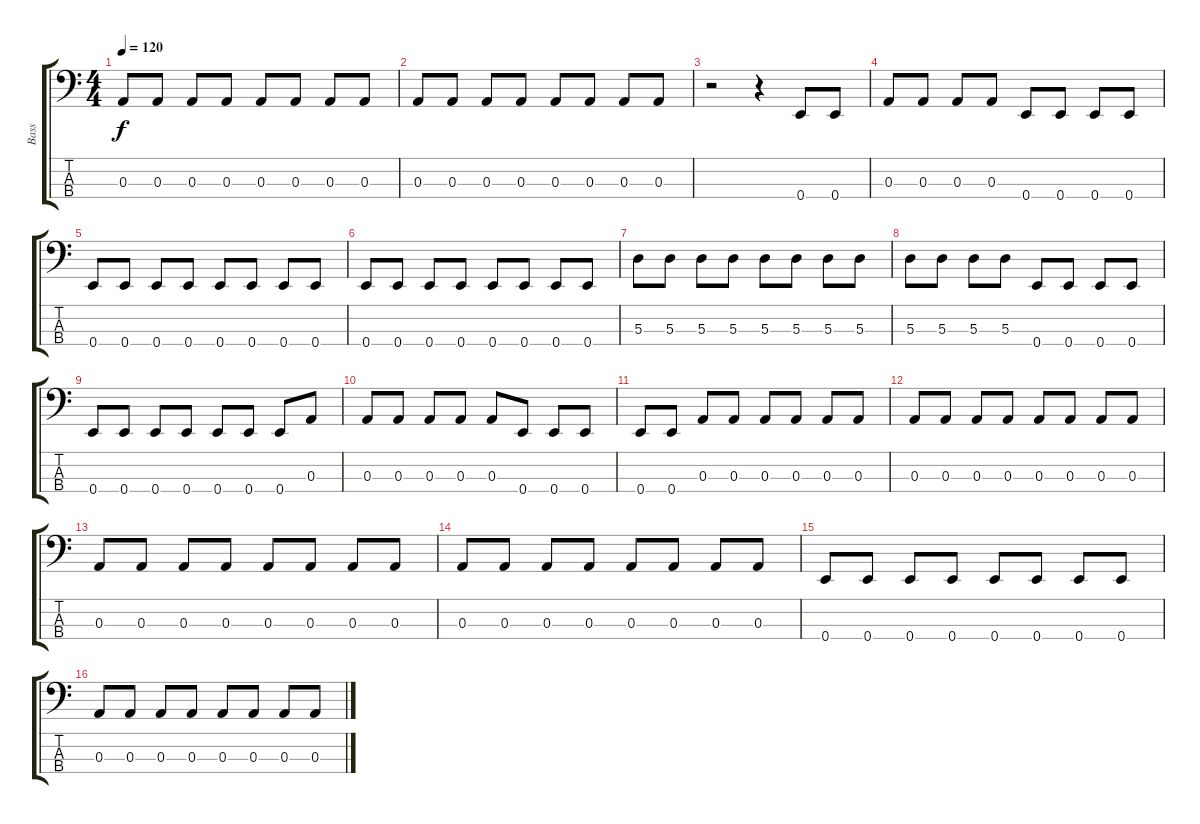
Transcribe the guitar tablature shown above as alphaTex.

\track ("Bass" "Bass") {instrument electricbasspick}
\staff {score tabs}
\tuning (G2 D2 A1 E1) {hide}
\ts (4 4)
\tempo 120
\clef f4
\ks c
0.3.8{dy f} 0.3.8 0.3.8 0.3.8 0.3.8 0.3.8 0.3.8 0.3.8 |
0.3.8 0.3.8 0.3.8 0.3.8 0.3.8 0.3.8 0.3.8 0.3.8 |
r.2 r.4 0.4.8 0.4.8 |
0.3.8 0.3.8 0.3.8 0.3.8 0.4.8 0.4.8 0.4.8 0.4.8 |
0.4.8 0.4.8 0.4.8 0.4.8 0.4.8 0.4.8 0.4.8 0.4.8 |
0.4.8 0.4.8 0.4.8 0.4.8 0.4.8 0.4.8 0.4.8 0.4.8 |
5.3.8 5.3.8 5.3.8 5.3.8 5.3.8 5.3.8 5.3.8 5.3.8 |
5.3.8 5.3.8 5.3.8 5.3.8 0.4.8 0.4.8 0.4.8 0.4.8 |
0.4.8 0.4.8 0.4.8 0.4.8 0.4.8 0.4.8 0.4.8 0.3.8 |
0.3.8 0.3.8 0.3.8 0.3.8 0.3.8 0.4.8 0.4.8 0.4.8 |
0.4.8 0.4.8 0.3.8 0.3.8 0.3.8 0.3.8 0.3.8 0.3.8 |
0.3.8 0.3.8 0.3.8 0.3.8 0.3.8 0.3.8 0.3.8 0.3.8 |
0.3.8 0.3.8 0.3.8 0.3.8 0.3.8 0.3.8 0.3.8 0.3.8 |
0.3.8 0.3.8 0.3.8 0.3.8 0.3.8 0.3.8 0.3.8 0.3.8 |
0.4.8 0.4.8 0.4.8 0.4.8 0.4.8 0.4.8 0.4.8 0.4.8 |
0.3.8 0.3.8 0.3.8 0.3.8 0.3.8 0.3.8 0.3.8 0.3.8
